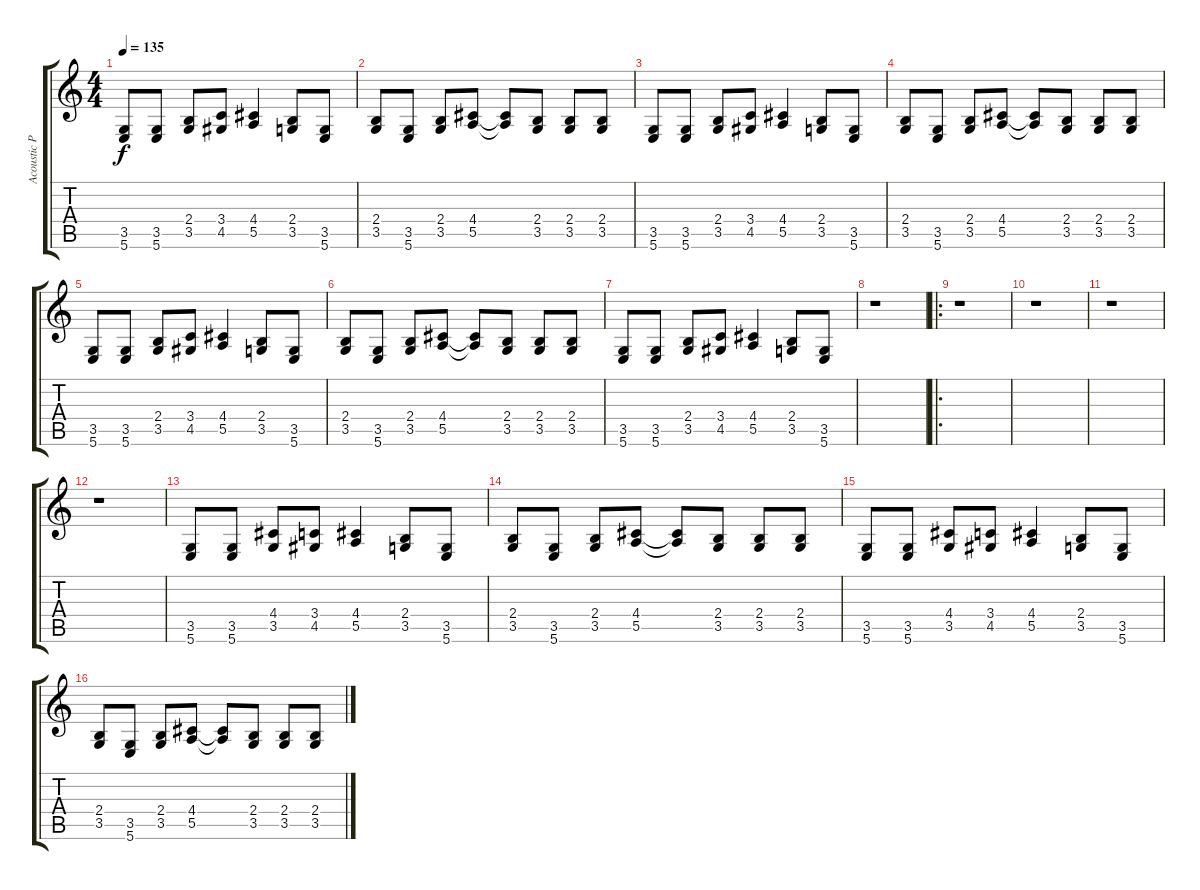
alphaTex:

\track ("Acoustic Piano" "Acoustic P") {instrument acousticgrandpiano}
\staff {score tabs}
\tuning (B4 Gb4 D4 A3 E3 B2) {hide}
\ts (4 4)
\tempo 135
\clef g2
\ks c
(3.5 5.6).8{dy f instrument acousticgrandpiano} (3.5 5.6).8 (2.4 3.5).8 (3.4 4.5).8 (4.4 5.5).4 (2.4 3.5).8 (3.5 5.6).8 |
(2.4 3.5).8 (3.5 5.6).8 (2.4 3.5).8 (4.4 5.5).8 (4.4{t} 5.5{t}).8 (2.4 3.5).8 (2.4 3.5).8 (2.4 3.5).8 |
(3.5 5.6).8 (3.5 5.6).8 (2.4 3.5).8 (3.4 4.5).8 (4.4 5.5).4 (2.4 3.5).8 (3.5 5.6).8 |
(2.4 3.5).8 (3.5 5.6).8 (2.4 3.5).8 (4.4 5.5).8 (4.4{t} 5.5{t}).8 (2.4 3.5).8 (2.4 3.5).8 (2.4 3.5).8 |
(3.5 5.6).8 (3.5 5.6).8 (2.4 3.5).8 (3.4 4.5).8 (4.4 5.5).4 (2.4 3.5).8 (3.5 5.6).8 |
(2.4 3.5).8 (3.5 5.6).8 (2.4 3.5).8 (4.4 5.5).8 (4.4{t} 5.5{t}).8 (2.4 3.5).8 (2.4 3.5).8 (2.4 3.5).8 |
(3.5 5.6).8 (3.5 5.6).8 (2.4 3.5).8 (3.4 4.5).8 (4.4 5.5).4 (2.4 3.5).8 (3.5 5.6).8 |
r.1 |
\ro
r.1 |
r.1 |
r.1 |
r.1 |
(3.5 5.6).8 (3.5 5.6).8 (4.4 3.5).8 (3.4 4.5).8 (4.4 5.5).4 (2.4 3.5).8 (3.5 5.6).8 |
(2.4 3.5).8 (3.5 5.6).8 (2.4 3.5).8 (4.4 5.5).8 (4.4{t} 5.5{t}).8 (2.4 3.5).8 (2.4 3.5).8 (2.4 3.5).8 |
(3.5 5.6).8 (3.5 5.6).8 (4.4 3.5).8 (3.4 4.5).8 (4.4 5.5).4 (2.4 3.5).8 (3.5 5.6).8 |
(2.4 3.5).8 (3.5 5.6).8 (2.4 3.5).8 (4.4 5.5).8 (4.4{t} 5.5{t}).8 (2.4 3.5).8 (2.4 3.5).8 (2.4 3.5).8
